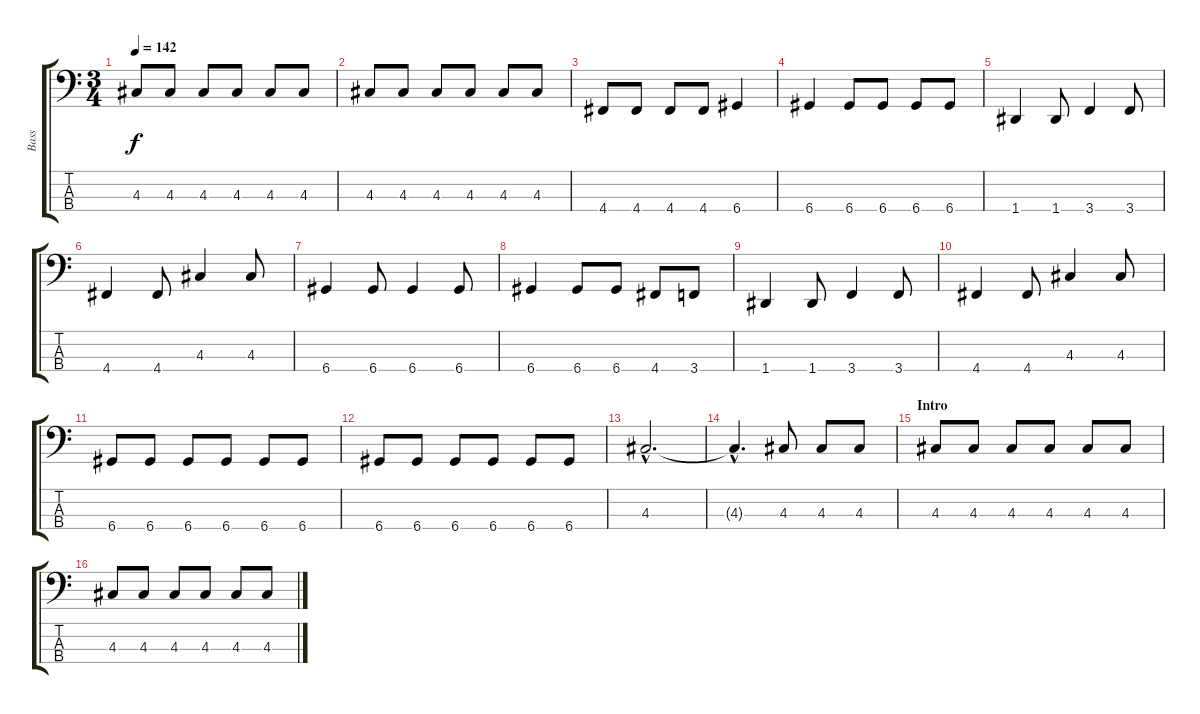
\track ("Bass" "Bass") {instrument electricbasspick}
\staff {score tabs}
\tuning (G2 D2 A1 D1) {hide}
\ts (3 4)
\tempo 142
\clef f4
\ks c
4.3.8{dy f} 4.3.8 4.3.8 4.3.8 4.3.8 4.3.8 |
4.3.8 4.3.8 4.3.8 4.3.8 4.3.8 4.3.8 |
4.4.8 4.4.8 4.4.8 4.4.8 6.4.4 |
6.4.4 6.4.8 6.4.8 6.4.8 6.4.8 |
1.4.4 1.4.8 3.4.4 3.4.8 |
4.4.4 4.4.8 4.3.4 4.3.8 |
6.4.4 6.4.8 6.4.4 6.4.8 |
6.4.4 6.4.8 6.4.8 4.4.8 3.4.8 |
1.4.4 1.4.8 3.4.4 3.4.8 |
4.4.4 4.4.8 4.3.4 4.3.8 |
6.4.8 6.4.8 6.4.8 6.4.8 6.4.8 6.4.8 |
6.4.8 6.4.8 6.4.8 6.4.8 6.4.8 6.4.8 |
4.3{hac}.2{d} |
4.3{hac t}.4{d} 4.3.8 4.3.8 4.3.8 |
\section ("" "Intro")
4.3.8 4.3.8 4.3.8 4.3.8 4.3.8 4.3.8 |
4.3.8 4.3.8 4.3.8 4.3.8 4.3.8 4.3.8
